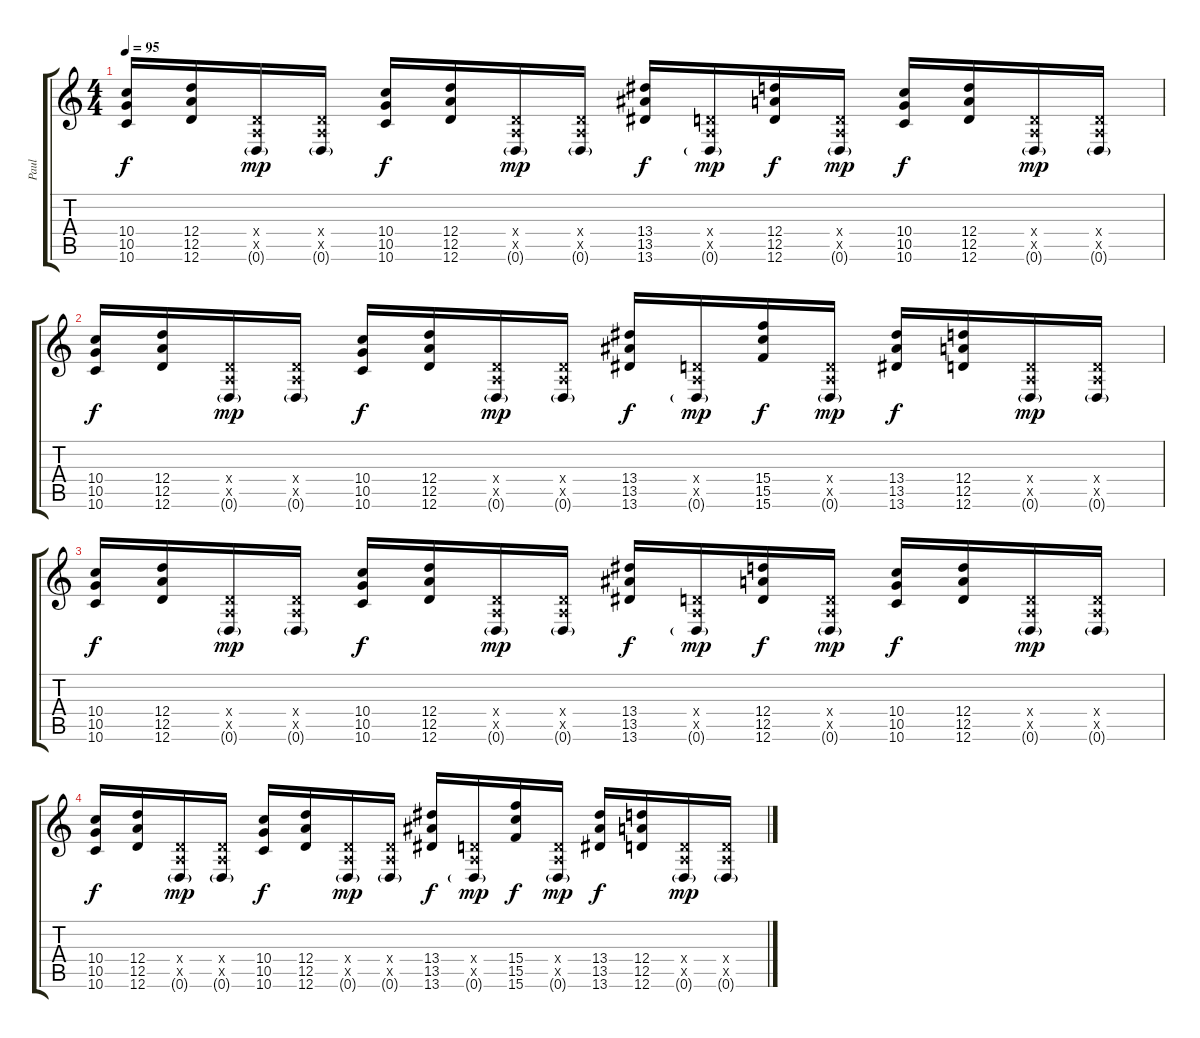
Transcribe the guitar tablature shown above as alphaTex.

\track ("Paul" "Paul") {instrument distortionguitar}
\staff {score tabs}
\tuning (E4 B3 G3 D3 A2 D2) {hide}
\ts (4 4)
\tempo 95
\clef g2
\ks c
(10.4 10.5 10.6).16{dy f instrument distortionguitar} (12.4 12.5 12.6).16 (0.4{x} 0.5{x} 0.6{g}).16{dy mp} (0.4{x} 0.5{x} 0.6{g}).16 (10.4 10.5 10.6).16{dy f} (12.4 12.5 12.6).16 (0.4{x} 0.5{x} 0.6{g}).16{dy mp} (0.4{x} 0.5{x} 0.6{g}).16 (13.4 13.5 13.6).16{dy f} (0.4{x} 0.5{x} 0.6{g}).16{dy mp} (12.4 12.5 12.6).16{dy f} (0.4{x} 0.5{x} 0.6{g}).16{dy mp} (10.4 10.5 10.6).16{dy f} (12.4 12.5 12.6).16 (0.4{x} 0.5{x} 0.6{g}).16{dy mp} (0.4{x} 0.5{x} 0.6{g}).16 |
(10.4 10.5 10.6).16{dy f} (12.4 12.5 12.6).16 (0.4{x} 0.5{x} 0.6{g}).16{dy mp} (0.4{x} 0.5{x} 0.6{g}).16 (10.4 10.5 10.6).16{dy f} (12.4 12.5 12.6).16 (0.4{x} 0.5{x} 0.6{g}).16{dy mp} (0.4{x} 0.5{x} 0.6{g}).16 (13.4 13.5 13.6).16{dy f} (0.4{x} 0.5{x} 0.6{g}).16{dy mp} (15.4 15.5 15.6).16{dy f} (0.4{x} 0.5{x} 0.6{g}).16{dy mp} (13.4 13.5 13.6).16{dy f} (12.4 12.5 12.6).16 (0.4{x} 0.5{x} 0.6{g}).16{dy mp} (0.4{x} 0.5{x} 0.6{g}).16 |
(10.4 10.5 10.6).16{dy f} (12.4 12.5 12.6).16 (0.4{x} 0.5{x} 0.6{g}).16{dy mp} (0.4{x} 0.5{x} 0.6{g}).16 (10.4 10.5 10.6).16{dy f} (12.4 12.5 12.6).16 (0.4{x} 0.5{x} 0.6{g}).16{dy mp} (0.4{x} 0.5{x} 0.6{g}).16 (13.4 13.5 13.6).16{dy f} (0.4{x} 0.5{x} 0.6{g}).16{dy mp} (12.4 12.5 12.6).16{dy f} (0.4{x} 0.5{x} 0.6{g}).16{dy mp} (10.4 10.5 10.6).16{dy f} (12.4 12.5 12.6).16 (0.4{x} 0.5{x} 0.6{g}).16{dy mp} (0.4{x} 0.5{x} 0.6{g}).16 |
(10.4 10.5 10.6).16{dy f} (12.4 12.5 12.6).16 (0.4{x} 0.5{x} 0.6{g}).16{dy mp} (0.4{x} 0.5{x} 0.6{g}).16 (10.4 10.5 10.6).16{dy f} (12.4 12.5 12.6).16 (0.4{x} 0.5{x} 0.6{g}).16{dy mp} (0.4{x} 0.5{x} 0.6{g}).16 (13.4 13.5 13.6).16{dy f} (0.4{x} 0.5{x} 0.6{g}).16{dy mp} (15.4 15.5 15.6).16{dy f} (0.4{x} 0.5{x} 0.6{g}).16{dy mp} (13.4 13.5 13.6).16{dy f} (12.4 12.5 12.6).16 (0.4{x} 0.5{x} 0.6{g}).16{dy mp} (0.4{x} 0.5{x} 0.6{g}).16
